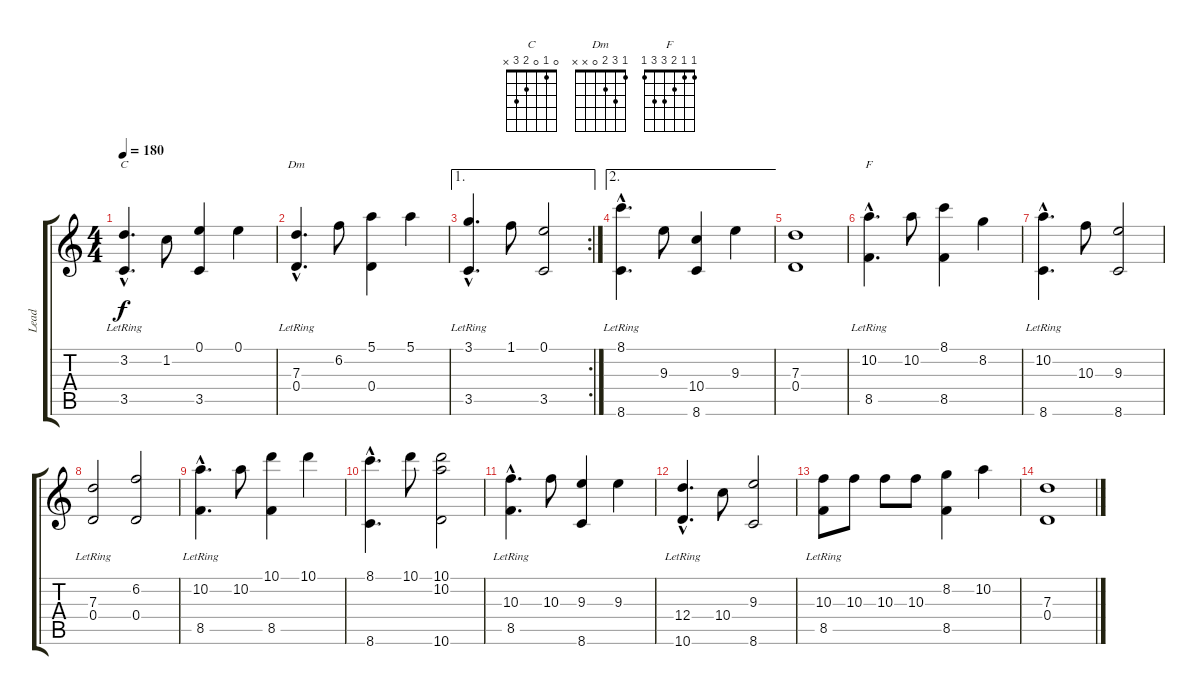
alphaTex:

\track ("Lead" "Lead") {instrument acousticguitarsteel}
\staff {score tabs}
\tuning (E4 B3 G3 D3 A2 E2) {hide}
\chord ("C" 0 1 0 2 3 x)
\chord ("Dm" 1 3 2 0 x x)
\chord ("F" 1 1 2 3 3 1)
\ts (4 4)
\tempo 180
\clef g2
\ks c
(3.2{hac} 3.5{hac lr}).4{d ch "C" dy f} 1.2.8 (0.1 3.5).4 0.1.4 |
(7.3{hac} 0.4{hac lr}).4{d ch "Dm"} 6.2.8 (5.1 0.4).4 5.1.4 |
\ae 1
\rc 2
(3.1{hac} 3.5{hac lr}).4{d} 1.1.8 (0.1 3.5).2 |
\ae 2
(8.1{hac} 8.6{hac lr}).4{d} 9.3.8 (10.4 8.6).4 9.3.4 |
(7.3 0.4).1 |
(10.2{hac} 8.5{hac lr}).4{d ch "F"} 10.2.8 (8.1 8.5).4 8.2.4 |
(10.2{hac} 8.6{hac lr}).4{d} 10.3.8 (9.3 8.6).2 |
(7.3 0.4{lr}).2 (6.2 0.4).2 |
(10.2{hac} 8.5{hac lr}).4{d} 10.2.8 (10.1 8.5).4 10.1.4 |
(8.1{hac} 8.6{hac}).4{d} 10.1.8 (10.1 10.2 10.6).2 |
(10.3{hac} 8.5{hac lr}).4{d} 10.3.8 (9.3 8.6).4 9.3.4 |
(12.4{hac} 10.6{hac lr}).4{d} 10.4.8 (9.3 8.6).2 |
(10.3 8.5{lr}).8 10.3.8 10.3.8 10.3.8 (8.2 8.5).4 10.2.4 |
(7.3 0.4).1
